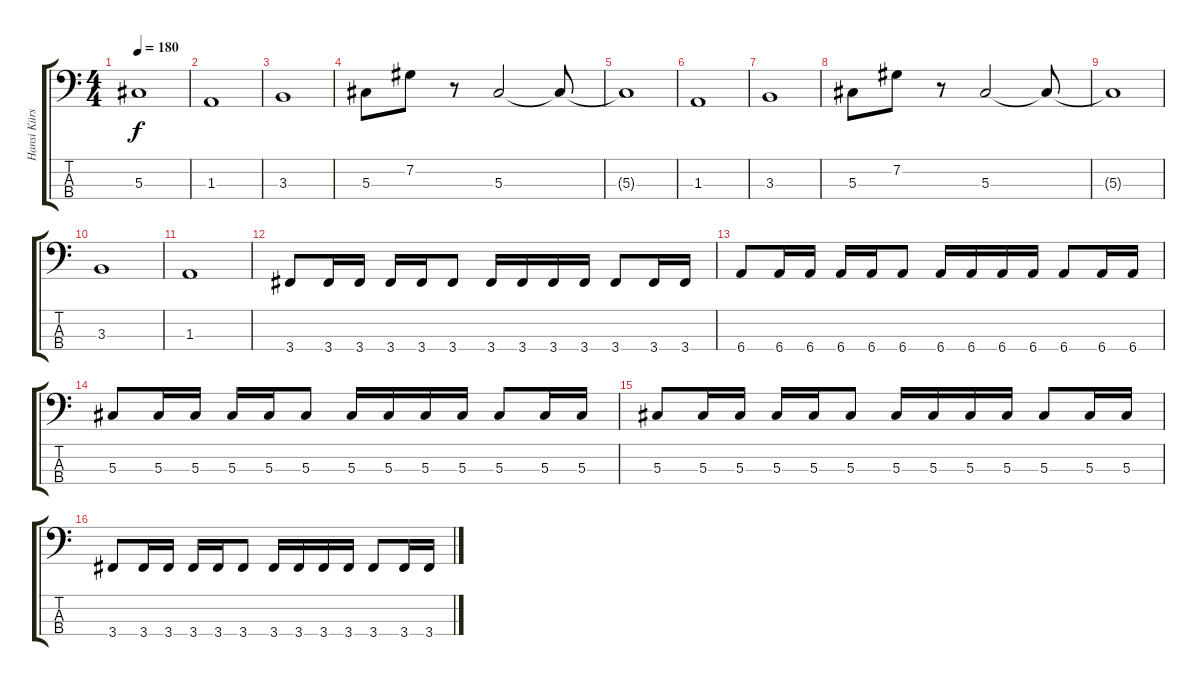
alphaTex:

\track ("Hansi Kürsch" "Hansi Kürs") {instrument electricbasspick}
\staff {score tabs}
\tuning (Gb2 Db2 Ab1 Eb1) {hide}
\ts (4 4)
\tempo 180
\clef f4
\ks c
5.3{t}.1{dy f} |
1.3.1 |
3.3.1 |
5.3.8 7.2.8 r.8 5.3.2 5.3{t}.8 |
5.3{t}.1 |
1.3.1 |
3.3.1 |
5.3.8 7.2.8 r.8 5.3.2 5.3{t}.8 |
5.3{t}.1 |
3.3.1 |
1.3.1 |
3.4.8 3.4.16 3.4.16 3.4.16 3.4.16 3.4.8 3.4.16 3.4.16 3.4.16 3.4.16 3.4.8 3.4.16 3.4.16 |
6.4.8 6.4.16 6.4.16 6.4.16 6.4.16 6.4.8 6.4.16 6.4.16 6.4.16 6.4.16 6.4.8 6.4.16 6.4.16 |
5.3.8 5.3.16 5.3.16 5.3.16 5.3.16 5.3.8 5.3.16 5.3.16 5.3.16 5.3.16 5.3.8 5.3.16 5.3.16 |
5.3.8 5.3.16 5.3.16 5.3.16 5.3.16 5.3.8 5.3.16 5.3.16 5.3.16 5.3.16 5.3.8 5.3.16 5.3.16 |
3.4.8 3.4.16 3.4.16 3.4.16 3.4.16 3.4.8 3.4.16 3.4.16 3.4.16 3.4.16 3.4.8 3.4.16 3.4.16
